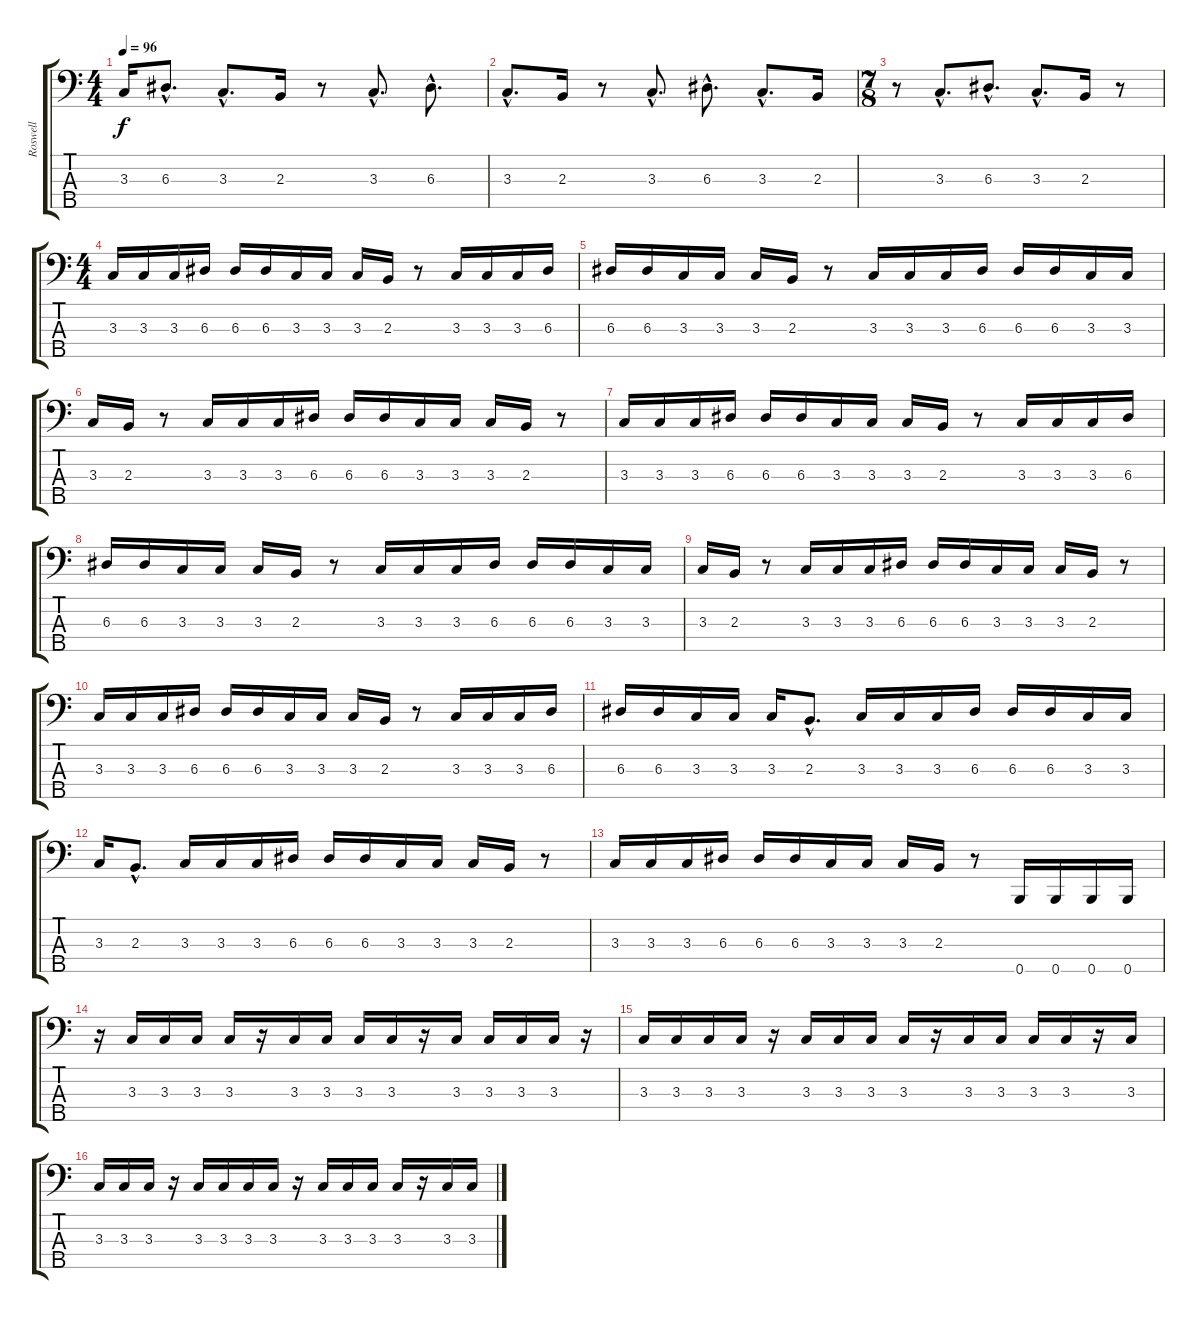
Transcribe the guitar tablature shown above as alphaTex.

\track ("Roswell" "Roswell") {instrument electricbasspick}
\staff {score tabs}
\tuning (G2 D2 A1 E1 B0) {hide}
\ts (4 4)
\tempo 96
\clef f4
\ks c
3.3{t}.16{dy f} 6.3{hac}.8{d} 3.3{hac}.8{d} 2.3.16 r.8 3.3{hac}.8{d} 6.3{hac}.8{d} |
3.3{hac}.8{d} 2.3.16 r.8 3.3{hac}.8{d} 6.3{hac}.8{d} 3.3{hac}.8{d} 2.3.16 |
\ts (7 8)
r.8 3.3{hac}.8{d} 6.3{hac}.8{d} 3.3{hac}.8{d} 2.3.16 r.8 |
\ts (4 4)
\section ("" "")
3.3.16 3.3.16 3.3.16 6.3.16 6.3.16 6.3.16 3.3.16 3.3.16 3.3.16 2.3.16 r.8 3.3.16 3.3.16 3.3.16 6.3.16 |
6.3.16 6.3.16 3.3.16 3.3.16 3.3.16 2.3.16 r.8 3.3.16 3.3.16 3.3.16 6.3.16 6.3.16 6.3.16 3.3.16 3.3.16 |
3.3.16 2.3.16 r.8 3.3.16 3.3.16 3.3.16 6.3.16 6.3.16 6.3.16 3.3.16 3.3.16 3.3.16 2.3.16 r.8 |
3.3.16 3.3.16 3.3.16 6.3.16 6.3.16 6.3.16 3.3.16 3.3.16 3.3.16 2.3.16 r.8 3.3.16 3.3.16 3.3.16 6.3.16 |
6.3.16 6.3.16 3.3.16 3.3.16 3.3.16 2.3.16 r.8 3.3.16 3.3.16 3.3.16 6.3.16 6.3.16 6.3.16 3.3.16 3.3.16 |
3.3.16 2.3.16 r.8 3.3.16 3.3.16 3.3.16 6.3.16 6.3.16 6.3.16 3.3.16 3.3.16 3.3.16 2.3.16 r.8 |
3.3.16 3.3.16 3.3.16 6.3.16 6.3.16 6.3.16 3.3.16 3.3.16 3.3.16 2.3.16 r.8 3.3.16 3.3.16 3.3.16 6.3.16 |
6.3.16 6.3.16 3.3.16 3.3.16 3.3.16 2.3{hac}.8{d} 3.3.16 3.3.16 3.3.16 6.3.16 6.3.16 6.3.16 3.3.16 3.3.16 |
3.3.16 2.3{hac}.8{d} 3.3.16 3.3.16 3.3.16 6.3.16 6.3.16 6.3.16 3.3.16 3.3.16 3.3.16 2.3.16 r.8 |
3.3.16 3.3.16 3.3.16 6.3.16 6.3.16 6.3.16 3.3.16 3.3.16 3.3.16 2.3.16 r.8 0.5.16 0.5.16 0.5.16 0.5.16 |
\section ("" "")
r.16 3.3.16 3.3.16 3.3.16 3.3.16 r.16 3.3.16 3.3.16 3.3.16 3.3.16 r.16 3.3.16 3.3.16 3.3.16 3.3.16 r.16 |
3.3.16 3.3.16 3.3.16 3.3.16 r.16 3.3.16 3.3.16 3.3.16 3.3.16 r.16 3.3.16 3.3.16 3.3.16 3.3.16 r.16 3.3.16 |
3.3.16 3.3.16 3.3.16 r.16 3.3.16 3.3.16 3.3.16 3.3.16 r.16 3.3.16 3.3.16 3.3.16 3.3.16 r.16 3.3.16 3.3.16
